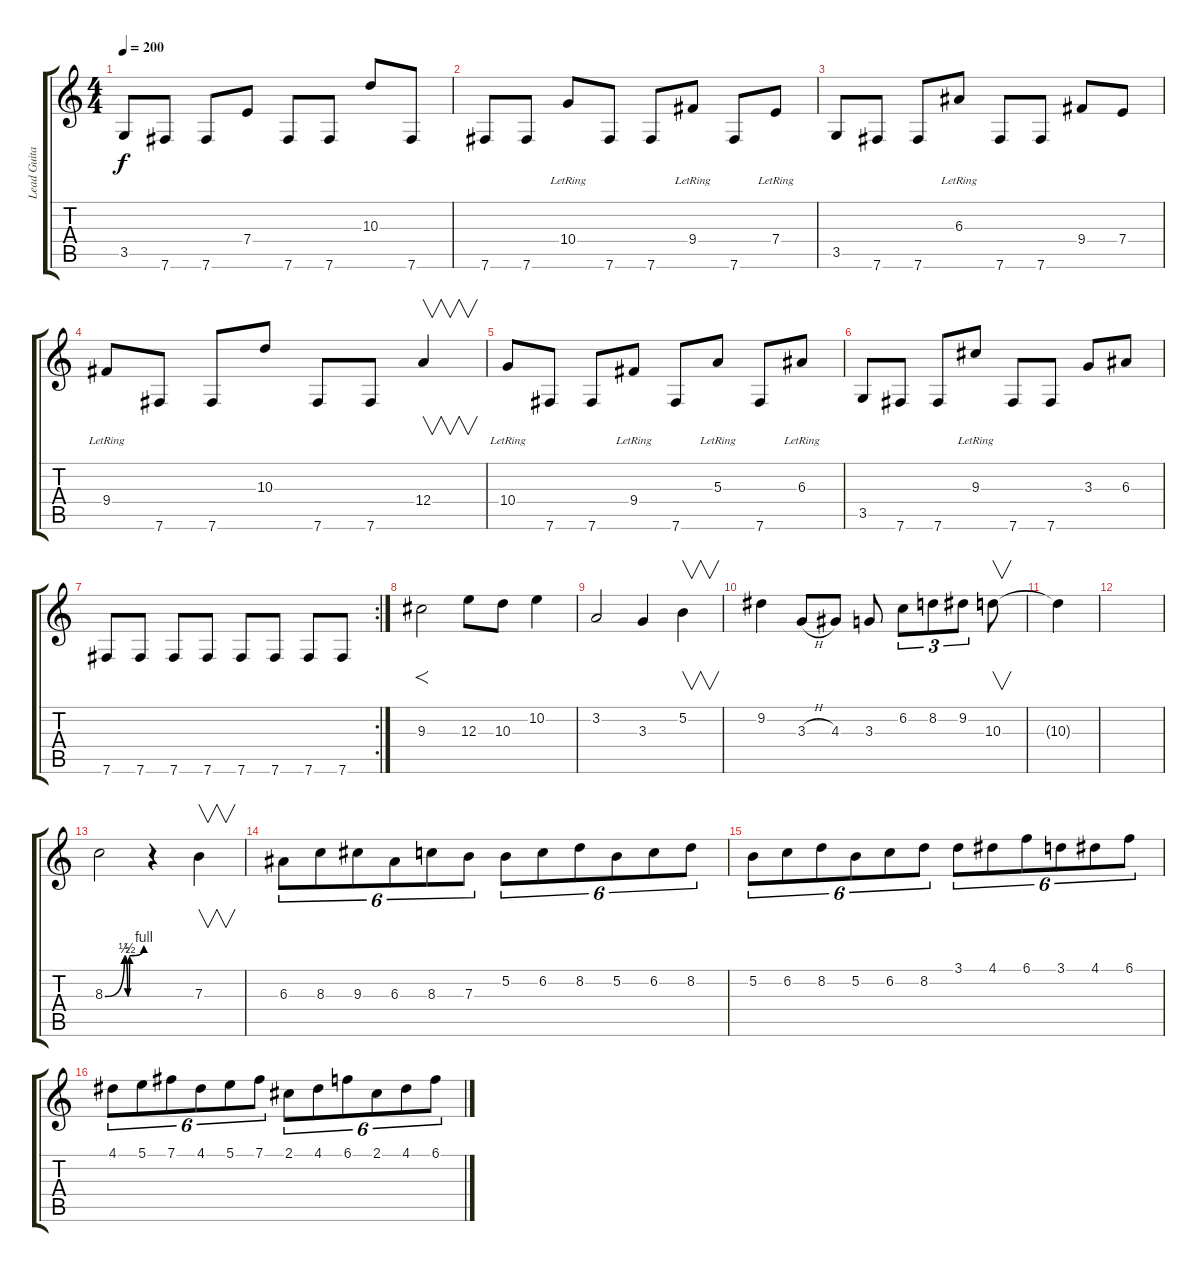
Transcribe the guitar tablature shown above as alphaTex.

\track ("Lead Guitar" "Lead Guita") {instrument distortionguitar}
\staff {score tabs}
\tuning (B3 Gb3 E3 A2 E2 B1) {hide}
\ts (4 4)
\tempo 200
\clef g2
\ks c
3.5.8{dy f} 7.6.8 7.6.8 7.4.8 7.6.8 7.6.8 10.3.8 7.6.8 |
7.6.8 7.6.8 10.4{lr}.8 7.6.8 7.6.8 9.4{lr}.8 7.6.8 7.4{lr}.8 |
3.5.8 7.6.8 7.6.8 6.3{lr}.8 7.6.8 7.6.8 9.4.8 7.4.8 |
9.4{lr}.8 7.6.8 7.6.8 10.3.8 7.6.8 7.6.8 12.4.4{v} |
10.4{lr}.8 7.6.8 7.6.8 9.4{lr}.8 7.6.8 5.3{lr}.8 7.6.8 6.3{lr}.8 |
3.5.8 7.6.8 7.6.8 9.3{lr}.8 7.6.8 7.6.8 3.3.8 6.3.8 |
\rc 2
7.6.8 7.6.8 7.6.8 7.6.8 7.6.8 7.6.8 7.6.8 7.6.8 |
9.3.2{f} 12.3.8 10.3.8 10.2.4 |
3.2.2 3.3.4 5.2.4{v} |
9.2.4 3.3{h}.8 4.3.8 3.3.8 6.2.8{tu (3 2)} 8.2.8{tu (3 2)} 9.2.8{tu (3 2)} 10.3.8{v} |
10.3{t}.4 |
|
8.3{be (custom 0 0 30 2 35 0 38 2 60 4)}.2 r.4 7.3.4{v} |
6.3.8{tu (6 4)} 8.3.8{tu (6 4)} 9.3.8{tu (6 4)} 6.3.8{tu (6 4)} 8.3.8{tu (6 4)} 7.3.8{tu (6 4)} 5.2.8{tu (6 4)} 6.2.8{tu (6 4)} 8.2.8{tu (6 4)} 5.2.8{tu (6 4)} 6.2.8{tu (6 4)} 8.2.8{tu (6 4)} |
5.2.8{tu (6 4)} 6.2.8{tu (6 4)} 8.2.8{tu (6 4)} 5.2.8{tu (6 4)} 6.2.8{tu (6 4)} 8.2.8{tu (6 4)} 3.1.8{tu (6 4)} 4.1.8{tu (6 4)} 6.1.8{tu (6 4)} 3.1.8{tu (6 4)} 4.1.8{tu (6 4)} 6.1.8{tu (6 4)} |
4.1.8{tu (6 4)} 5.1.8{tu (6 4)} 7.1.8{tu (6 4)} 4.1.8{tu (6 4)} 5.1.8{tu (6 4)} 7.1.8{tu (6 4)} 2.1.8{tu (6 4)} 4.1.8{tu (6 4)} 6.1.8{tu (6 4)} 2.1.8{tu (6 4)} 4.1.8{tu (6 4)} 6.1.8{tu (6 4)}
